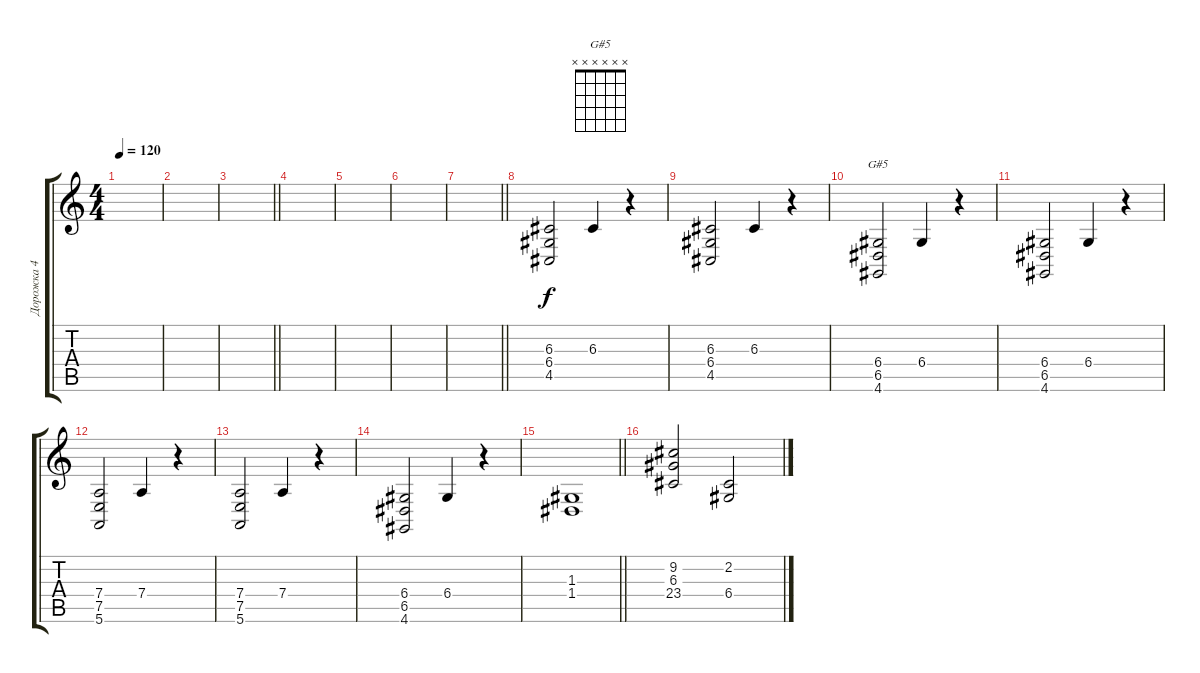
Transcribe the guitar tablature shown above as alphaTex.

\track ("Дорожка 4" "Дорожка 4") {instrument electricgrandpiano}
\staff {score tabs}
\tuning (E4 B3 G3 D3 A2 E2) {hide}
\chord ("G#5" x x x x x x)
\ts (4 4)
\tempo 120
\clef g2
\ks c
|
|
\barLineRight lightlight
|
|
|
|
\barLineRight lightlight
|
\section ("" "")
(6.3 6.4 4.5).2 6.3.4 r.4 |
(6.3 6.4 4.5).2 6.3.4 r.4 |
(6.4 6.5 4.6).2{ch "G#5"} 6.4.4 r.4 |
(6.4 6.5 4.6).2 6.4.4 r.4 |
(7.4 7.5 5.6).2 7.4.4 r.4 |
(7.4 7.5 5.6).2 7.4.4 r.4 |
(6.4 6.5 4.6).2 6.4.4 r.4 |
\barLineRight lightlight
(1.3 1.4).1 |
\section ("" "")
(9.2 6.3 23.4).2 (2.2 6.4).2
